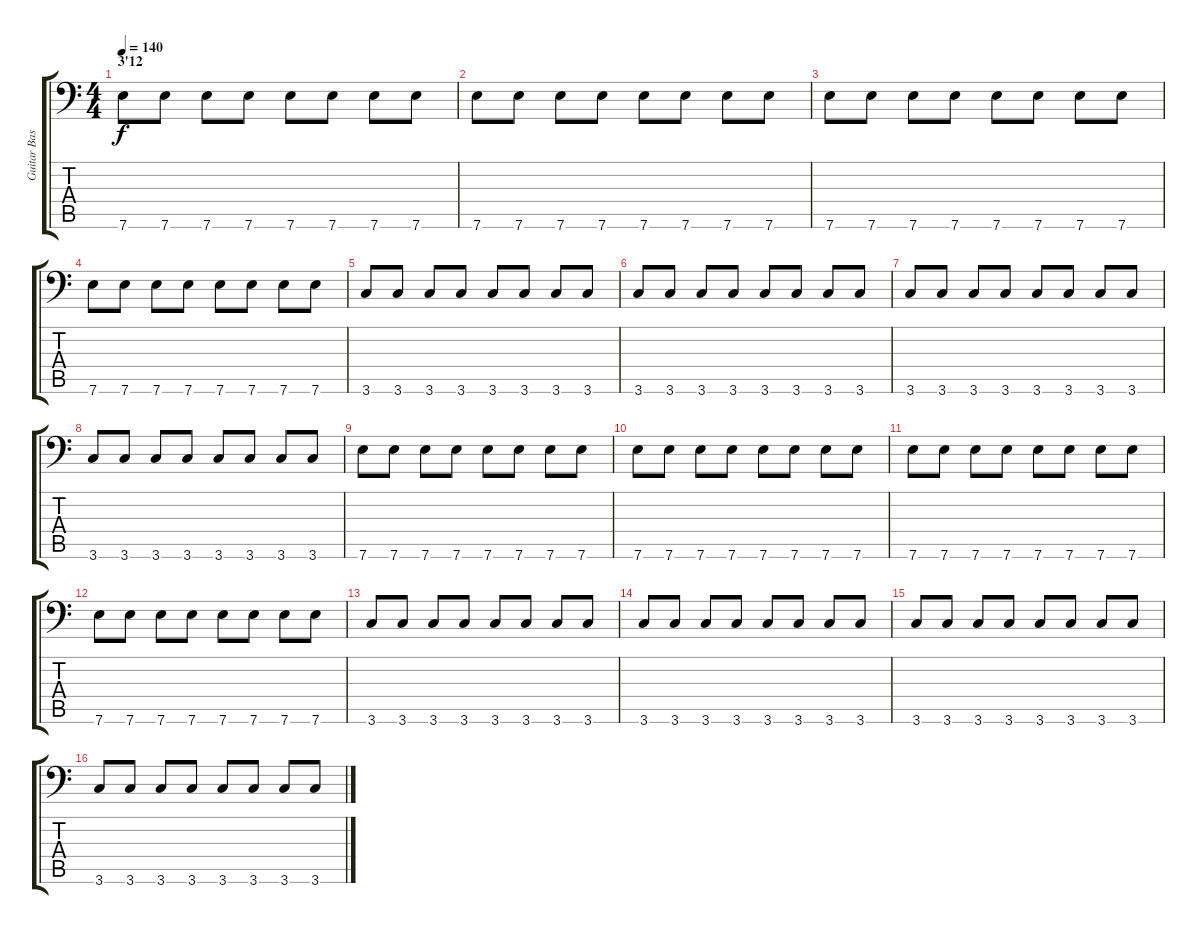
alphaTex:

\track ("Guitar Bass" "Guitar Bas") {instrument electricbasspick}
\staff {score tabs}
\tuning (B3 Gb3 D3 A2 E2 A1) {hide}
\ts (4 4)
\section ("" "3'12")
\tempo 140
\clef f4
\ks c
7.6.8{dy f} 7.6.8 7.6.8 7.6.8 7.6.8 7.6.8 7.6.8 7.6.8 |
7.6.8 7.6.8 7.6.8 7.6.8 7.6.8 7.6.8 7.6.8 7.6.8 |
7.6.8 7.6.8 7.6.8 7.6.8 7.6.8 7.6.8 7.6.8 7.6.8 |
7.6.8 7.6.8 7.6.8 7.6.8 7.6.8 7.6.8 7.6.8 7.6.8 |
3.6.8 3.6.8 3.6.8 3.6.8 3.6.8 3.6.8 3.6.8 3.6.8 |
3.6.8 3.6.8 3.6.8 3.6.8 3.6.8 3.6.8 3.6.8 3.6.8 |
3.6.8 3.6.8 3.6.8 3.6.8 3.6.8 3.6.8 3.6.8 3.6.8 |
3.6.8 3.6.8 3.6.8 3.6.8 3.6.8 3.6.8 3.6.8 3.6.8 |
7.6.8 7.6.8 7.6.8 7.6.8 7.6.8 7.6.8 7.6.8 7.6.8 |
7.6.8 7.6.8 7.6.8 7.6.8 7.6.8 7.6.8 7.6.8 7.6.8 |
7.6.8 7.6.8 7.6.8 7.6.8 7.6.8 7.6.8 7.6.8 7.6.8 |
7.6.8 7.6.8 7.6.8 7.6.8 7.6.8 7.6.8 7.6.8 7.6.8 |
3.6.8 3.6.8 3.6.8 3.6.8 3.6.8 3.6.8 3.6.8 3.6.8 |
3.6.8 3.6.8 3.6.8 3.6.8 3.6.8 3.6.8 3.6.8 3.6.8 |
3.6.8 3.6.8 3.6.8 3.6.8 3.6.8 3.6.8 3.6.8 3.6.8 |
3.6.8 3.6.8 3.6.8 3.6.8 3.6.8 3.6.8 3.6.8 3.6.8
